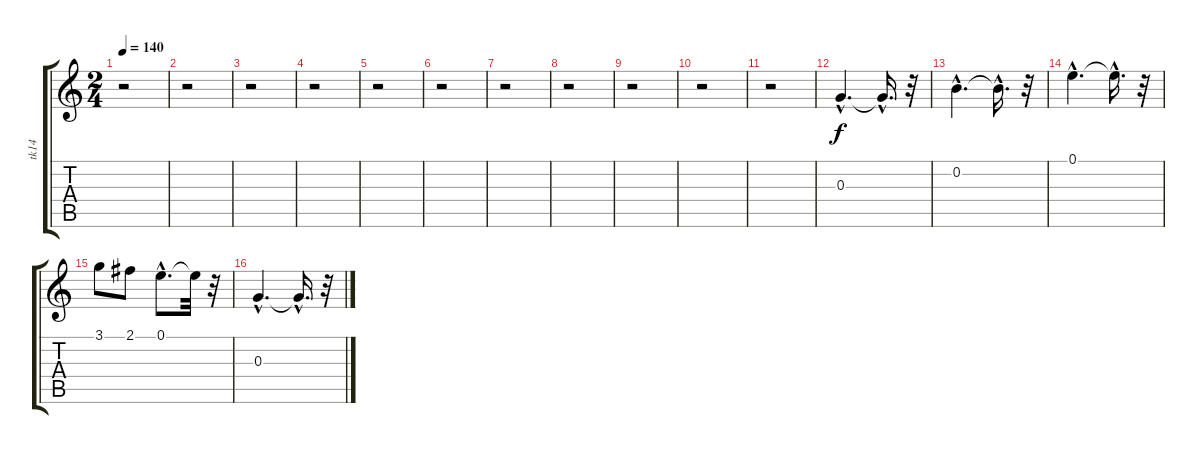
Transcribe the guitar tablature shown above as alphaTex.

\track ("tk14" "tk14") {instrument overdrivenguitar}
\staff {score tabs}
\tuning (E4 B3 G3 D3 A2 E2) {hide}
\ts (2 4)
\tempo 140
\clef g2
\ks c
r.2{dy f} |
r.2 |
r.2 |
r.2 |
r.2 |
r.2 |
r.2 |
r.2 |
r.2 |
r.2 |
r.2 |
0.3{hac}.4{d balance 8} 0.3{hac t}.16{d} r.32 |
0.2{hac}.4{d} 0.2{hac t}.16{d} r.32 |
0.1{hac}.4{d} 0.1{hac t}.16{d} r.32 |
3.1.8 2.1.8 0.1{hac}.8{d} 0.1{t}.32 r.32 |
0.3{hac}.4{d} 0.3{hac t}.16{d} r.32
